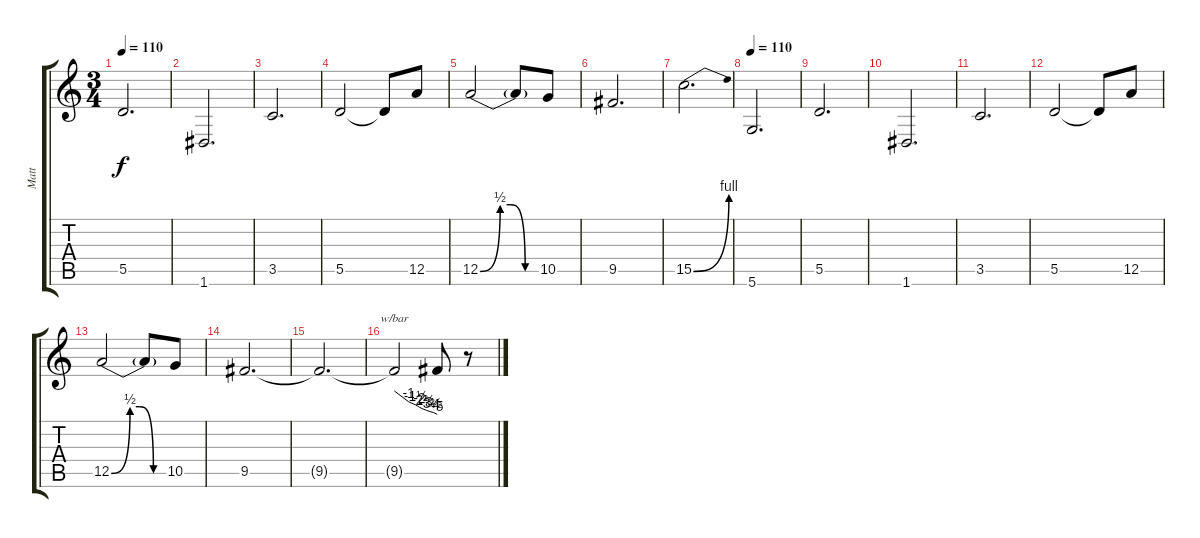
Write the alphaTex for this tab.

\track ("Matt" "Matt") {instrument overdrivenguitar}
\staff {score tabs}
\tuning (E4 B3 G3 D3 A2 D2) {hide}
\ts (3 4)
\tempo 110
\clef g2
\ks c
5.5.2{d dy f} |
1.6.2{d} |
3.5.2{d} |
5.5.2 5.5{t}.8 12.5.8 |
12.5{be (custom 0 0 20 2 30 2 45 0 60 0)}.2 12.5{t}.8 10.5.8 |
9.5.2{d} |
15.5{be (bend 0 0 60 4)}.2{d} |
\tempo 110
5.6.2{d} |
5.5.2{d} |
1.6.2{d} |
3.5.2{d} |
5.5.2 5.5{t}.8 12.5.8 |
12.5{be (custom 0 0 20 2 30 2 45 0 60 0)}.2 12.5{t}.8 10.5.8 |
9.5.2{d} |
9.5{t}.2{d} |
9.5{t}.2{tbe (custom default 0 0 20 -4 30 -6 35 -8 40 -10 45 -12 50 -14 55 -16 60 -20)} 9.5{t}.8 r.8
